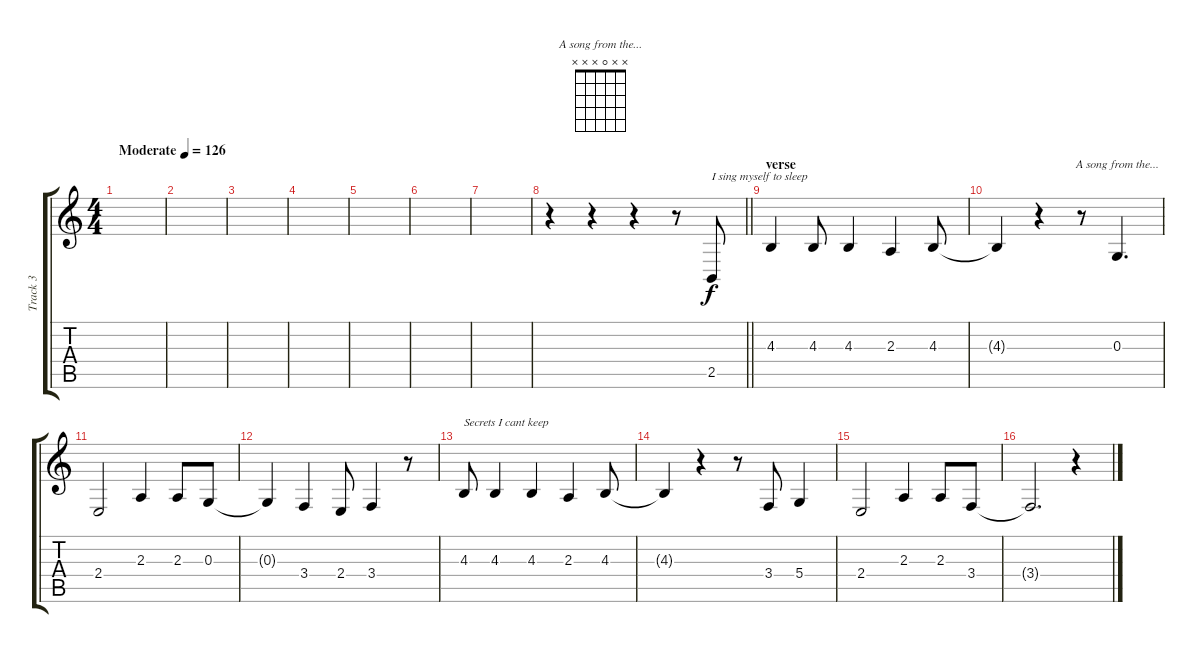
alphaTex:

\track ("Track 3" "Track 3") {instrument lead6voice}
\staff {score tabs}
\tuning (E4 B3 G3 D3 A2 E2) {hide}
\chord ("A song from the..." x x 0 x x x)
\ts (4 4)
\tempo (126 "Moderate")
\clef g2
\ks c
|
|
|
|
|
|
|
\barLineRight lightlight
r.4 r.4 r.4 r.8 2.5.8{txt "I sing myself to sleep"} |
\section ("" "verse")
4.3.4 4.3.8 4.3.4 2.3.4 4.3.8 |
4.3{t}.4 r.4 r.8 0.3.4{d ch "A song from the..."} |
2.4.2 2.3.4 2.3.8 0.3.8 |
0.3{t}.4 3.4.4 2.4.8 3.4.4 r.8 |
4.3.8{txt "Secrets I cant keep"} 4.3.4 4.3.4 2.3.4 4.3.8 |
4.3{t}.4 r.4 r.8 3.4.8 5.4.4 |
2.4.2 2.3.4 2.3.8 3.4.8 |
3.4{t}.2{d} r.4
